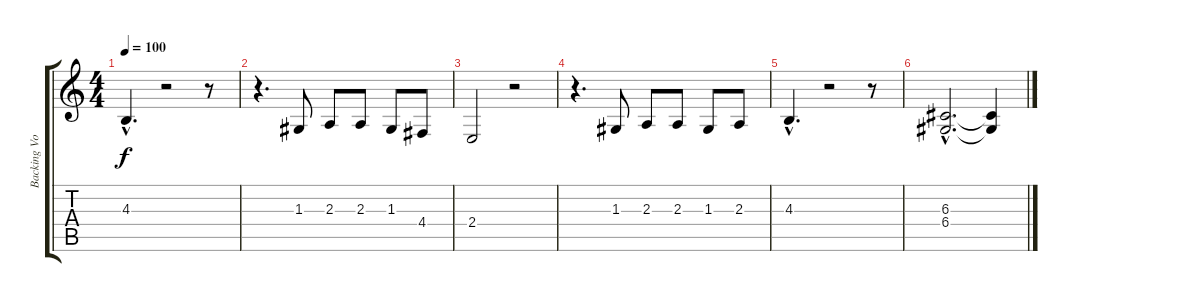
\track ("Backing Vocals 2" "Backing Vo") {instrument lead3calliope}
\staff {score tabs}
\tuning (E4 B3 G3 D3 A2 E2) {hide}
\ts (4 4)
\tempo 100
\clef g2
\ks c
4.3{hac}.4{d dy f} r.2 r.8 |
r.4{d} 1.3.8 2.3.8 2.3.8 1.3.8 4.4.8 |
2.4.2 r.2 |
r.4{d} 1.3.8 2.3.8 2.3.8 1.3.8 2.3.8 |
4.3{hac}.4{d} r.2 r.8 |
(6.3{hac} 6.4{hac}).2{d} (6.3{t} 6.4{t}).4
